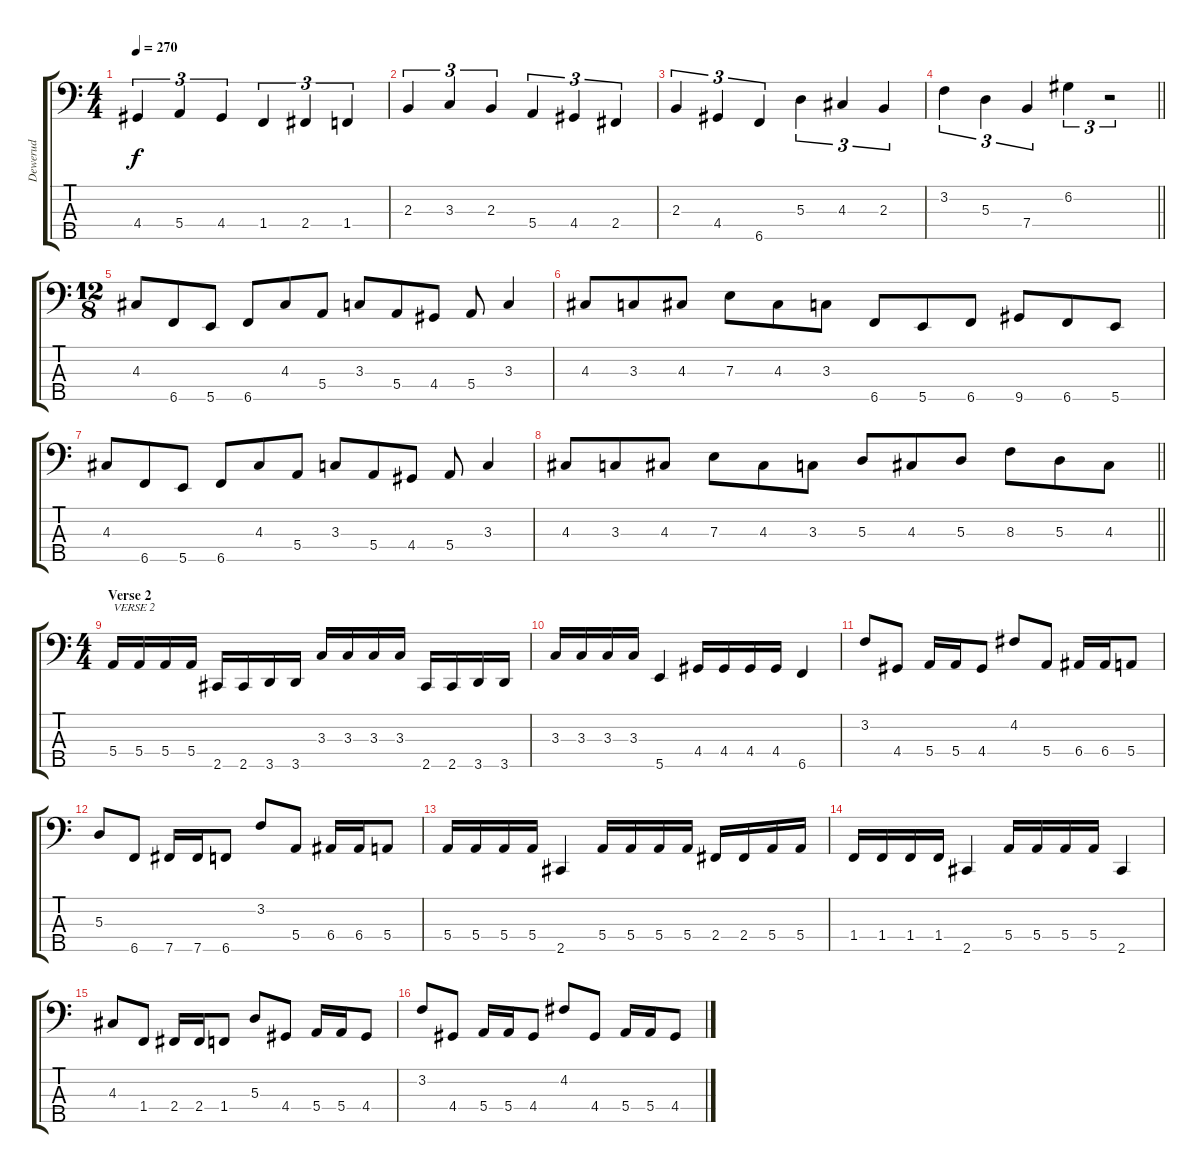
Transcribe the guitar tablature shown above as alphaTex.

\track ("Dewerud" "Dewerud") {instrument electricbasspick}
\staff {score tabs}
\tuning (G2 D2 A1 E1 B0) {hide}
\ts (4 4)
\tempo 270
\clef f4
\ks c
4.4.4{tu (3 2) dy f} 5.4.4{tu (3 2)} 4.4.4{tu (3 2)} 1.4.4{tu (3 2)} 2.4.4{tu (3 2)} 1.4.4{tu (3 2)} |
2.3.4{tu (3 2)} 3.3.4{tu (3 2)} 2.3.4{tu (3 2)} 5.4.4{tu (3 2)} 4.4.4{tu (3 2)} 2.4.4{tu (3 2)} |
2.3.4{tu (3 2)} 4.4.4{tu (3 2)} 6.5.4{tu (3 2)} 5.3.4{tu (3 2)} 4.3.4{tu (3 2)} 2.3.4{tu (3 2)} |
\barLineRight lightlight
3.2.4{tu (3 2)} 5.3.4{tu (3 2)} 7.4.4{tu (3 2)} 6.2.4{tu (3 2)} r.2{tu (3 2)} |
\ts (12 8)
4.3.8 6.5.8 5.5.8 6.5.8 4.3.8 5.4.8 3.3.8 5.4.8 4.4.8 5.4.8 3.3.4 |
4.3.8 3.3.8 4.3.8 7.3.8 4.3.8 3.3.8 6.5.8 5.5.8 6.5.8 9.5.8 6.5.8 5.5.8 |
4.3.8 6.5.8 5.5.8 6.5.8 4.3.8 5.4.8 3.3.8 5.4.8 4.4.8 5.4.8 3.3.4 |
\barLineRight lightlight
4.3.8 3.3.8 4.3.8 7.3.8 4.3.8 3.3.8 5.3.8 4.3.8 5.3.8 8.3.8 5.3.8 4.3.8 |
\ts (4 4)
\section ("" "Verse 2")
5.4.16{txt "VERSE 2"} 5.4.16 5.4.16 5.4.16 2.5.16 2.5.16 3.5.16 3.5.16 3.3.16 3.3.16 3.3.16 3.3.16 2.5.16 2.5.16 3.5.16 3.5.16 |
3.3.16 3.3.16 3.3.16 3.3.16 5.5.4 4.4.16 4.4.16 4.4.16 4.4.16 6.5.4 |
3.2.8 4.4.8 5.4.16 5.4.16 4.4.8 4.2.8 5.4.8 6.4.16 6.4.16 5.4.8 |
5.3.8 6.5.8 7.5.16 7.5.16 6.5.8 3.2.8 5.4.8 6.4.16 6.4.16 5.4.8 |
5.4.16 5.4.16 5.4.16 5.4.16 2.5.4 5.4.16 5.4.16 5.4.16 5.4.16 2.4.16 2.4.16 5.4.16 5.4.16 |
1.4.16 1.4.16 1.4.16 1.4.16 2.5.4 5.4.16 5.4.16 5.4.16 5.4.16 2.5.4 |
4.3.8 1.4.8 2.4.16 2.4.16 1.4.8 5.3.8 4.4.8 5.4.16 5.4.16 4.4.8 |
3.2.8 4.4.8 5.4.16 5.4.16 4.4.8 4.2.8 4.4.8 5.4.16 5.4.16 4.4.8
